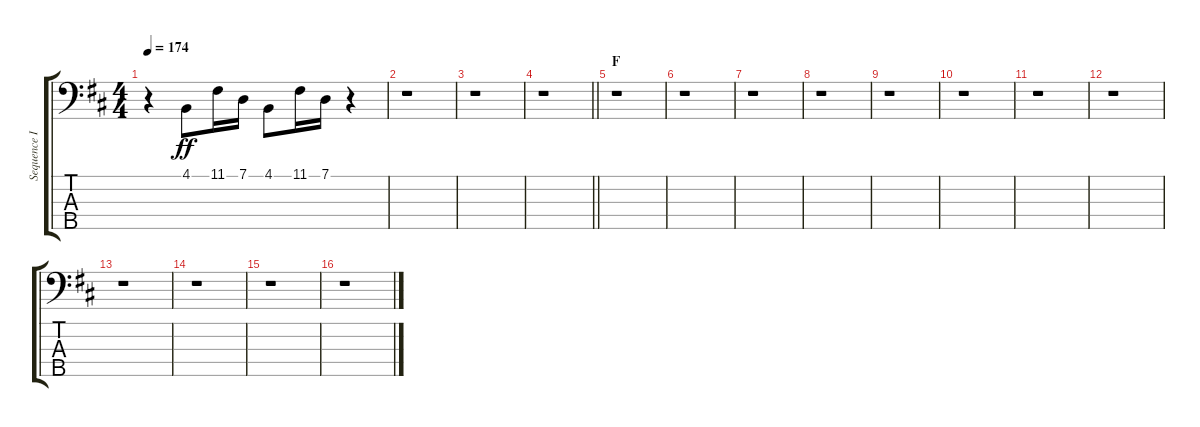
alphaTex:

\track ("Sequence II" "Sequence I") {instrument lead2sawtooth}
\staff {score tabs}
\tuning (G2 D2 A1 E1 B0) {hide}
\ts (4 4)
\tempo 174
\clef f4
\ks bminor
r.4{dy ff} 4.1.8 11.1.16 7.1.16 4.1.8 11.1.16 7.1.16 r.4 |
r.1 |
r.1 |
\barLineRight lightlight
r.1 |
\section ("" "F")
r.1 |
r.1 |
r.1 |
r.1 |
r.1 |
r.1 |
r.1 |
r.1 |
r.1 |
r.1 |
r.1 |
r.1
